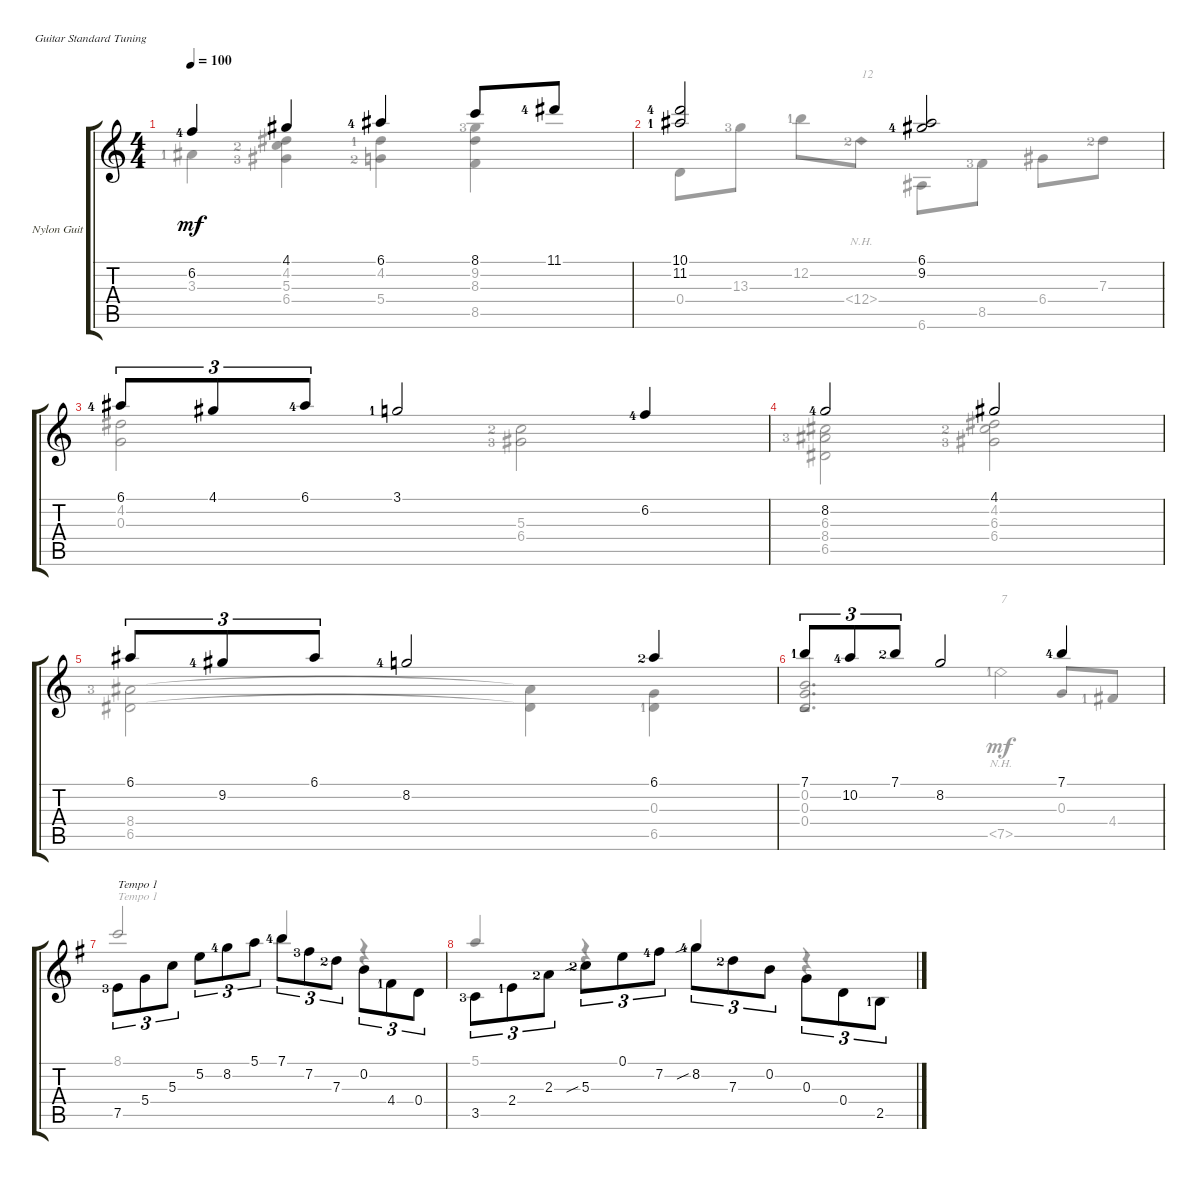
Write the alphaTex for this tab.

\defaultSystemsLayout 4
\bracketExtendMode groupsimilarinstruments
\firstSystemTrackNameOrientation horizontal
\otherSystemsTrackNameOrientation horizontal
\track ("Nylon Guitar" "Nylon Guit") {instrument acousticguitarsteel}
\staff {score tabs}
\tuning (E4 B3 G3 D3 A2 E2)
\voice
\ts (4 4)
\tempo 100
\clef g2
\ks c
6.2{lf 5}.4{dy mf} 4.1.4 6.1{lf 5}.4 8.1.8 11.1{lf 5}.8 |
(10.1{lf 5} 11.2{lf 2}).2 (6.1 9.2{lf 5}).2 |
6.1{lf 5}.8{tu (3 2)} 4.1.8{tu (3 2)} 6.1{lf 5}.8{tu (3 2)} 3.1{lf 2}.2 6.2{lf 5}.4 |
8.2{lf 5}.2 4.1.2 |
6.1.8{tu (3 2)} 9.2{lf 5}.8{tu (3 2)} 6.1.8{tu (3 2)} 8.2{lf 5}.2 6.1{lf 3}.4 |
7.1{lf 2}.8{tu (3 2)} 10.2{lf 5}.8{tu (3 2)} 7.1{lf 3}.8{tu (3 2)} 8.2.2 7.1{lf 5}.4 |
\ks g
7.5{lf 4}.8{tu (3 2) txt "Tempo 1" beam invert} 5.4.8{tu (3 2)} 5.3.8{tu (3 2)} 5.2.8{tu (3 2) beam invert} 8.2{lf 5}.8{tu (3 2)} 5.1.8{tu (3 2)} 7.1{lf 5}.8{tu (3 2) beam invert} 7.2{lf 4}.8{tu (3 2)} 7.3{lf 3}.8{tu (3 2)} 0.2.8{tu (3 2) beam invert} 4.4{lf 2}.8{tu (3 2)} 0.4.8{tu (3 2)} |
3.5{lf 4}.8{tu (3 2) beam invert} 2.4{lf 2}.8{tu (3 2)} 2.3{lf 3}.8{tu (3 2)} 5.3{sib lf 3}.8{tu (3 2) beam invert} 0.1.8{tu (3 2)} 7.2{lf 5}.8{tu (3 2)} 8.2{sib lf 5}.8{tu (3 2) beam invert} 7.3{lf 3}.8{tu (3 2)} 0.2.8{tu (3 2)} 0.3.8{tu (3 2) beam invert} 0.4.8{tu (3 2)} 2.5{lf 2}.8{tu (3 2)}
\voice
\clef g2
\ottava regular
\simile none
\ks c
3.3{lf 2}.4{dy mf} (4.2 5.3{lf 3} 6.4{lf 4}).4 (4.2{lf 2} 5.4{lf 3}).4 (9.2{lf 4} 8.3 8.5).4 |
0.4.8 13.3{lf 4}.8 12.2{lf 2}.8 12.4{nh lf 3}.8{txt "12"} 6.6.8 8.5{lf 4}.8 6.4.8 7.3{lf 3}.8 |
(4.2 0.3).2 (6.4{lf 4} 5.3{lf 3}).2 |
(6.3 8.4{lf 4} 6.5).2 (4.2 6.3{lf 3} 6.4{lf 4}).2 |
(6.5 8.4{lf 4}).2 (8.4{t} 6.5{t}).4 (6.5{lf 2} 0.3).4 |
(0.4 0.2 0.3).2{d beam invert} 0.3.8{beam invert} 4.4{lf 2}.8 |
\ks g
8.1.2{txt "Tempo 1" beam invert} 7.1.4{beam invert} r.4{beam invert} |
5.1.4{beam invert} r.4{beam invert} 8.2.4{beam invert} r.4{beam invert}
\voice
\clef g2
\ottava regular
\simile none
\ks c
|
|
|
|
|
r.2 7.5{nh lf 2}.2{txt "7"} |
\ks g
|
